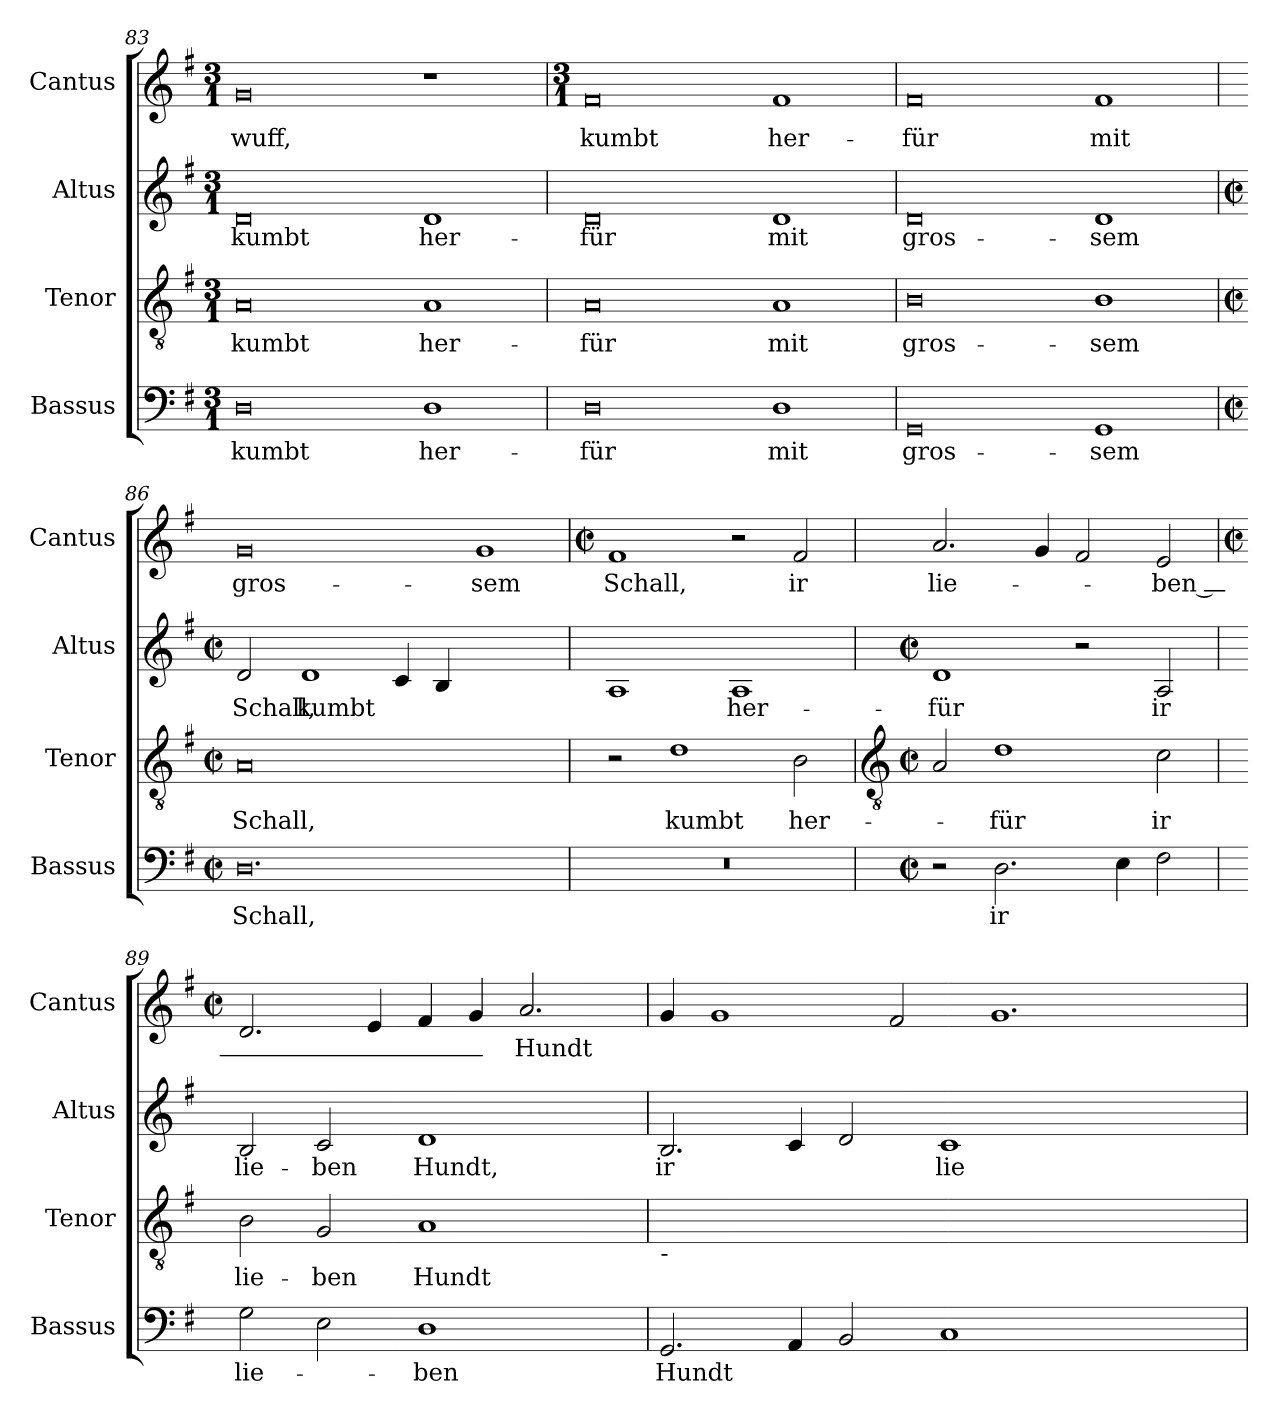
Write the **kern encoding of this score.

**kern	**text	**kern	**text	**kern	**text	**kern	**text
*part4	*part4	*part3	*part3	*part2	*part2	*part1	*part1
*staff4	*staff4	*staff3	*staff3	*staff2	*staff2	*staff1	*staff1
*I"Bassus	*	*I"Tenor	*	*I"Altus	*	*I"Cantus	*
*I'Bassus	*	*I'Tenor	*	*I'Altus	*	*I'Cantus	*
!!LO:LB:g=z
*clefF4	*	*clefGv2	*	*clefG2	*	*clefG2	*
*k[f#]	*	*k[f#]	*	*k[f#]	*	*k[f#]	*
*G:	*	*G:	*	*G:	*	*G:	*
*M3/1	*	*M3/1	*	*M3/1	*	*M3/1	*
=83	=83	=83	=83	=83	=83	=83	=83
!	!LO:LY:b	!	!LO:LY:b	!	!LO:LY:b	!	!LO:LY:b
*	*	*	*	*	*	*^	*
0D	kumbt	0A	kumbt	0d	kumbt	0g	0.ryy	wuff,
!	!LO:LY:b	!	!LO:LY:b	!	!LO:LY:b	!	!	!
1D	her-	1A	her-	1d	her-	1r	.	.
*	*	*	*	*	*	*v	*v	*
!!LO:LB:g=z
=84	=84	=84	=84	=84	=84	=84	=84
*	*	*	*	*	*	*M3/1	*
!	!LO:LY:b	!	!LO:LY:b	!	!LO:LY:b	!	!LO:LY:b
0D	-für	0A	-für	0d	-für	0f#	kumbt
!	!LO:LY:b	!	!LO:LY:b	!	!LO:LY:b	!	!LO:LY:b
1D	mit	1A	mit	1d	mit	1f#	her-
=85	=85	=85	=85	=85	=85	=85	=85
!	!LO:LY:b	!	!LO:LY:b	!	!LO:LY:b	!	!LO:LY:b
0GG	gros-	0B	gros-	0d	gros-	0f#	-für
!	!LO:LY:b	!	!LO:LY:b	!	!LO:LY:b	!	!LO:LY:b
1GG	-sem	1B	-sem	1d	-sem	1f#	mit
=86	=86	=86	=86	=86	=86	=86	=86
*M4/2	*	*M4/2	*	*M4/2	*	*	*
*met(c|)	*	*met(c|)	*	*met(c|)	*	*	*
!	!LO:LY:b	!	!LO:LY:b	!	!LO:LY:b	!	!LO:LY:b
0.D	Schall,	0A	Schall,	2d	Schall,	0g	gros-
!	!	!	!	!	!LO:LY:b	!	!
.	.	.	.	1d	kumbt	.	.
.	.	.	.	4c	.	.	.
.	.	.	.	4B	.	.	.
!	!	!	!	!	!	!	!LO:LY:b
.	.	1ryy	.	1ryy	.	1g	-sem
=87	=87	=87	=87	=87	=87	=87	=87
*	*	*	*	*	*	*M4/2	*
*	*	*	*	*	*	*met(c|)	*
!	!	!	!	!	!	!	!LO:LY:b
0r	.	2r	.	1A	.	1f#	Schall,
!	!	!	!LO:LY:b	!	!	!	!
.	.	1d	kumbt	.	.	.	.
!	!	!	!	!	!LO:LY:b	!	!
.	.	.	.	1A	her-	2r	.
!	!	!	!LO:LY:b	!	!	!	!LO:LY:b
.	.	2B	her-	.	.	2f#	ir
!!LO:LB:g=z
=88	=88	=88	=88	=88	=88	=88	=88
*	*	*clefGv2	*	*	*	*	*
*M4/2	*	*M4/2	*	*M4/2	*	*	*
*met(c|)	*	*met(c|)	*	*met(c|)	*	*	*
!	!	!	!	!	!LO:LY:b	!	!LO:LY:b
2r	.	2A	.	1d	-für	2.a	lie-
!	!LO:LY:b	!	!LO:LY:b	!	!	!	!
2.D	ir	1d	-für	.	.	.	.
.	.	.	.	.	.	4g	.
.	.	.	.	2r	.	2f#	.
4E	.	.	.	.	.	.	.
!	!	!	!LO:LY:b	!	!LO:LY:b	!	!LO:LY:b
2F#	.	2c	ir	2A	ir	2e	-ben__
!!LO:LB:g=z
=89	=89	=89	=89	=89	=89	=89	=89
*	*	*	*	*	*	*M4/2	*
*	*	*	*	*	*	*met(c|)	*
!	!LO:LY:b	!	!LO:LY:b	!	!LO:LY:b	!	!
*	*	*	*	*	*	*^	*
2G	lie-	2B	lie-	2B	lie-	2.d	0ryy	.
!	!	!	!LO:LY:b	!	!LO:LY:b	!	!	!
2E	.	2G	-ben	2c	-ben	.	.	.
.	.	.	.	.	.	4e	.	.
!	!LO:LY:b	!	!LO:LY:b	!	!LO:LY:b	!	!	!
1D	-ben	1A	Hundt	1d	Hundt,	4f#	.	.
.	.	.	.	.	.	4g	.	.
!	!	!	!	!	!	!	!	!LO:LY:b
.	.	.	.	.	.	2.a	.	Hundt
4ryy	.	4ryy	.	4ryy	.	.	4ryy	.
=89	=89	=89	=89	=89	=89	=89	=89	=89
!	!	!LO:TX:b:t=-	!	!	!	!	!	!
!	!LO:LY:b	!	!LO:LY:b	!	!LO:LY:b	!	!	!
2.GG	Hundt	[0Gyy	al.	2.B	ir	4g	0ryy	.
.	.	.	.	.	.	1g	.	.
4AA	.	.	.	4c	.	.	.	.
2BB	.	.	.	2d	.	.	.	.
.	.	.	.	.	.	2f#	.	.
!	!	!	!	!	!LO:LY:b	!	!	!
1C	.	.	.	1c	lie-	.	.	.
.	.	.	.	.	.	1.g	.	.
.	.	1ryy	.	.	.	.	1ryy	.
2.ryy	.	.	.	2.ryy	.	.	.	.
.	.	4ryy	.	.	.	.	4ryy	.
*	*	*	*	*	*	*v	*v	*
=	=	=	=	=	=	=	=
*-	*-	*-	*-	*-	*-	*-	*-
